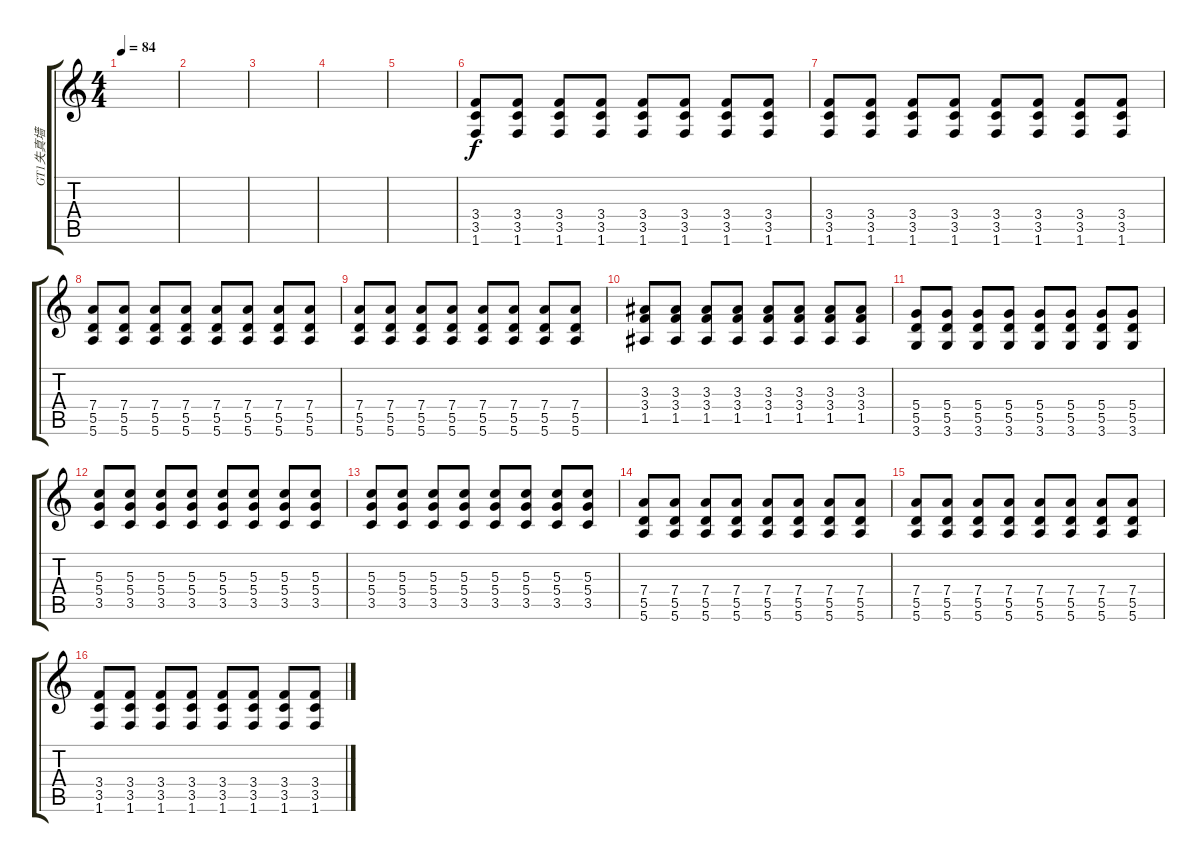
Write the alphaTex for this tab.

\track ("GT1失真墙" "GT1失真墙") {instrument distortionguitar}
\staff {score tabs}
\tuning (E4 B3 G3 D3 A2 E2) {hide}
\ts (4 4)
\tempo 84
\clef g2
\ks c
|
|
|
|
|
(3.4 3.5 1.6).8 (3.4 3.5 1.6).8 (3.4 3.5 1.6).8 (3.4 3.5 1.6).8 (3.4 3.5 1.6).8 (3.4 3.5 1.6).8 (3.4 3.5 1.6).8 (3.4 3.5 1.6).8 |
(3.4 3.5 1.6).8 (3.4 3.5 1.6).8 (3.4 3.5 1.6).8 (3.4 3.5 1.6).8 (3.4 3.5 1.6).8 (3.4 3.5 1.6).8 (3.4 3.5 1.6).8 (3.4 3.5 1.6).8 |
(7.4 5.5 5.6).8 (7.4 5.5 5.6).8 (7.4 5.5 5.6).8 (7.4 5.5 5.6).8 (7.4 5.5 5.6).8 (7.4 5.5 5.6).8 (7.4 5.5 5.6).8 (7.4 5.5 5.6).8 |
(7.4 5.5 5.6).8 (7.4 5.5 5.6).8 (7.4 5.5 5.6).8 (7.4 5.5 5.6).8 (7.4 5.5 5.6).8 (7.4 5.5 5.6).8 (7.4 5.5 5.6).8 (7.4 5.5 5.6).8 |
(3.3 3.4 1.5).8 (3.3 3.4 1.5).8 (3.3 3.4 1.5).8 (3.3 3.4 1.5).8 (3.3 3.4 1.5).8 (3.3 3.4 1.5).8 (3.3 3.4 1.5).8 (3.3 3.4 1.5).8 |
(5.4 5.5 3.6).8 (5.4 5.5 3.6).8 (5.4 5.5 3.6).8 (5.4 5.5 3.6).8 (5.4 5.5 3.6).8 (5.4 5.5 3.6).8 (5.4 5.5 3.6).8 (5.4 5.5 3.6).8 |
(5.3 5.4 3.5).8 (5.3 5.4 3.5).8 (5.3 5.4 3.5).8 (5.3 5.4 3.5).8 (5.3 5.4 3.5).8 (5.3 5.4 3.5).8 (5.3 5.4 3.5).8 (5.3 5.4 3.5).8 |
(5.3 5.4 3.5).8 (5.3 5.4 3.5).8 (5.3 5.4 3.5).8 (5.3 5.4 3.5).8 (5.3 5.4 3.5).8 (5.3 5.4 3.5).8 (5.3 5.4 3.5).8 (5.3 5.4 3.5).8 |
(7.4 5.5 5.6).8 (7.4 5.5 5.6).8 (7.4 5.5 5.6).8 (7.4 5.5 5.6).8 (7.4 5.5 5.6).8 (7.4 5.5 5.6).8 (7.4 5.5 5.6).8 (7.4 5.5 5.6).8 |
(7.4 5.5 5.6).8 (7.4 5.5 5.6).8 (7.4 5.5 5.6).8 (7.4 5.5 5.6).8 (7.4 5.5 5.6).8 (7.4 5.5 5.6).8 (7.4 5.5 5.6).8 (7.4 5.5 5.6).8 |
(3.4 3.5 1.6).8 (3.4 3.5 1.6).8 (3.4 3.5 1.6).8 (3.4 3.5 1.6).8 (3.4 3.5 1.6).8 (3.4 3.5 1.6).8 (3.4 3.5 1.6).8 (3.4 3.5 1.6).8
